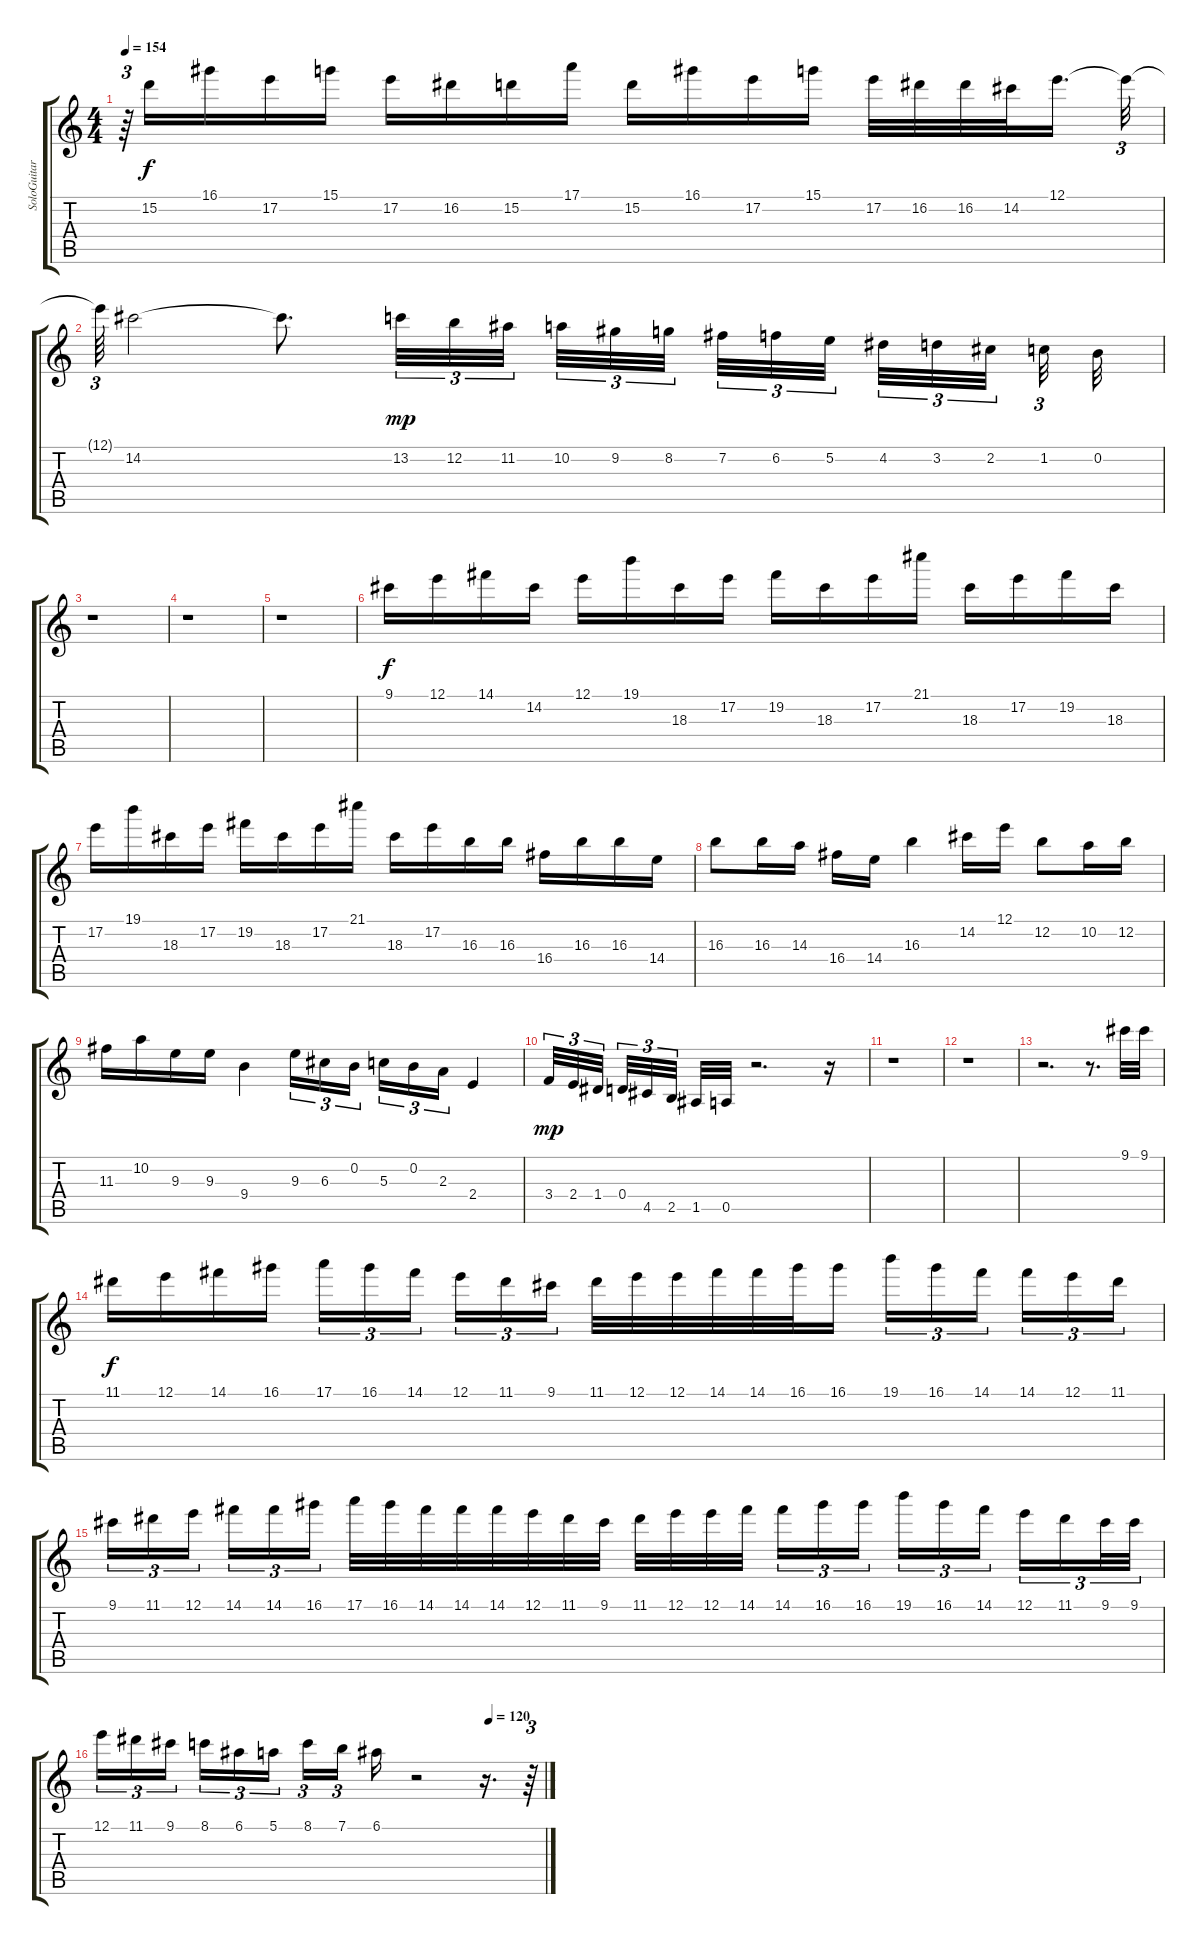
\track ("SoloGuitar" "SoloGuitar") {instrument distortionguitar}
\staff {score tabs}
\tuning (E4 B3 G3 D3 A2 E2) {hide}
\ts (4 4)
\tempo 154
\clef g2
\ks c
r.64{tu (3 2) dy f} 15.2.16 16.1.16 17.2.16 15.1.16 17.2.16 16.2.16 15.2.16 17.1.16 15.2.16 16.1.16 17.2.16 15.1.16 17.2.32 16.2.32 16.2.32 14.2.32 12.1.16{d beam splitsecondary} 12.1{t}.32{tu (3 2)} |
12.1{t}.64{tu (3 2)} 14.2.2 14.2{t}.8{d} 13.2.32{tu (3 2) dy mp} 12.2.32{tu (3 2)} 11.2.32{tu (3 2)} 10.2.32{tu (3 2)} 9.2.32{tu (3 2)} 8.2.32{tu (3 2) beam splitsecondary} 7.2.32{tu (3 2)} 6.2.32{tu (3 2)} 5.2.32{tu (3 2) beam splitsecondary} 4.2.32{tu (3 2)} 3.2.32{tu (3 2)} 2.2.32{tu (3 2) beam splitsecondary} 1.2.32{tu (3 2)} 0.2.32 |
r.1 |
r.1 |
r.1 |
9.1.16{dy f} 12.1.16 14.1.16 14.2.16 12.1.16 19.1.16 18.3.16 17.2.16 19.2.16 18.3.16 17.2.16 21.1.16 18.3.16 17.2.16 19.2.16 18.3.16 |
17.2.16 19.1.16 18.3.16 17.2.16 19.2.16 18.3.16 17.2.16 21.1.16 18.3.16 17.2.16 16.3.16 16.3.16 16.4.16 16.3.16 16.3.16 14.4.16 |
16.3.8 16.3.16 14.3.16 16.4.16 14.4.16 16.3.4 14.2.16 12.1.16 12.2.8 10.2.16 12.2.16 |
11.3.16 10.2.16 9.3.16 9.3.16 9.4.4 9.3.16{tu (3 2)} 6.3.16{tu (3 2)} 0.2.16{tu (3 2) beam splitsecondary} 5.3.16{tu (3 2)} 0.2.16{tu (3 2)} 2.3.16{tu (3 2)} 2.4.4 |
3.4.32{tu (3 2) dy mp} 2.4.32{tu (3 2)} 1.4.32{tu (3 2) beam splitsecondary} 0.4.32{tu (3 2)} 4.5.32{tu (3 2)} 2.5.32{tu (3 2) beam splitsecondary} 1.5.32 0.5.32 r.2{d} r.16 |
r.1 |
r.1 |
r.2{d} r.8{d} 9.1.32 9.1.32 |
11.1.16{dy f} 12.1.16 14.1.16 16.1.16 17.1.16{tu (3 2)} 16.1.16{tu (3 2)} 14.1.16{tu (3 2) beam splitsecondary} 12.1.16{tu (3 2)} 11.1.16{tu (3 2)} 9.1.16{tu (3 2)} 11.1.32 12.1.32 12.1.32 14.1.32 14.1.32 16.1.32 16.1.16 19.1.16{tu (3 2)} 16.1.16{tu (3 2)} 14.1.16{tu (3 2) beam splitsecondary} 14.1.16{tu (3 2)} 12.1.16{tu (3 2)} 11.1.16{tu (3 2)} |
9.1.16{tu (3 2)} 11.1.16{tu (3 2)} 12.1.16{tu (3 2) beam splitsecondary} 14.1.16{tu (3 2)} 14.1.16{tu (3 2)} 16.1.16{tu (3 2)} 17.1.32 16.1.32 14.1.32 14.1.32 14.1.32 12.1.32 11.1.32 9.1.32 11.1.32 12.1.32 12.1.32 14.1.32{beam splitsecondary} 14.1.16{tu (3 2)} 16.1.16{tu (3 2)} 16.1.16{tu (3 2)} 19.1.16{tu (3 2)} 16.1.16{tu (3 2)} 14.1.16{tu (3 2) beam splitsecondary} 12.1.16{tu (3 2)} 11.1.16{tu (3 2)} 9.1.32{tu (3 2)} 9.1.32{tu (3 2)} |
\tempo (120 0.875)
12.1.16{tu (3 2)} 11.1.16{tu (3 2)} 9.1.16{tu (3 2) beam splitsecondary} 8.1.16{tu (3 2)} 6.1.16{tu (3 2)} 5.1.16{tu (3 2)} 8.1.16{tu (3 2)} 7.1.16{tu (3 2) beam splitsecondary} 6.1.16 r.2 r.16{d} r.64{tu (3 2)}
